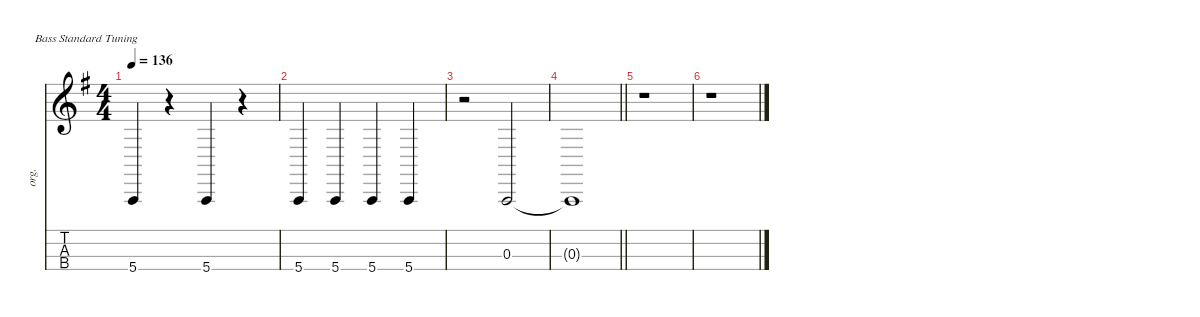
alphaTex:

\defaultSystemsLayout 4
\hideDynamics
\bracketExtendMode nobrackets
\otherSystemsTrackNameOrientation horizontal
\track ("Orgue" "org.") {instrument drawbarorgan}
\staff {score tabs}
\tuning (G2 D2 A1 E1)
\ts (4 4)
\tempo 136
\clef g2
\ks g
5.4{acc forcenatural}.4{dy f beam Up} r.4{beam Up} 5.4{acc forcenatural}.4{beam Up} r.4{beam Up} |
5.4{acc forcenatural}.4{beam Up} 5.4{acc forcenatural}.4{beam Up} 5.4{acc forcenatural}.4{beam Up} 5.4{acc forcenatural}.4{beam Up} |
r.2{beam Down} 0.3{acc forcenatural}.2{beam Up} |
\barLineRight lightlight
0.3{t acc forcenatural}.1{beam Up} |
r.1{beam Down} |
r.1{beam Down}
